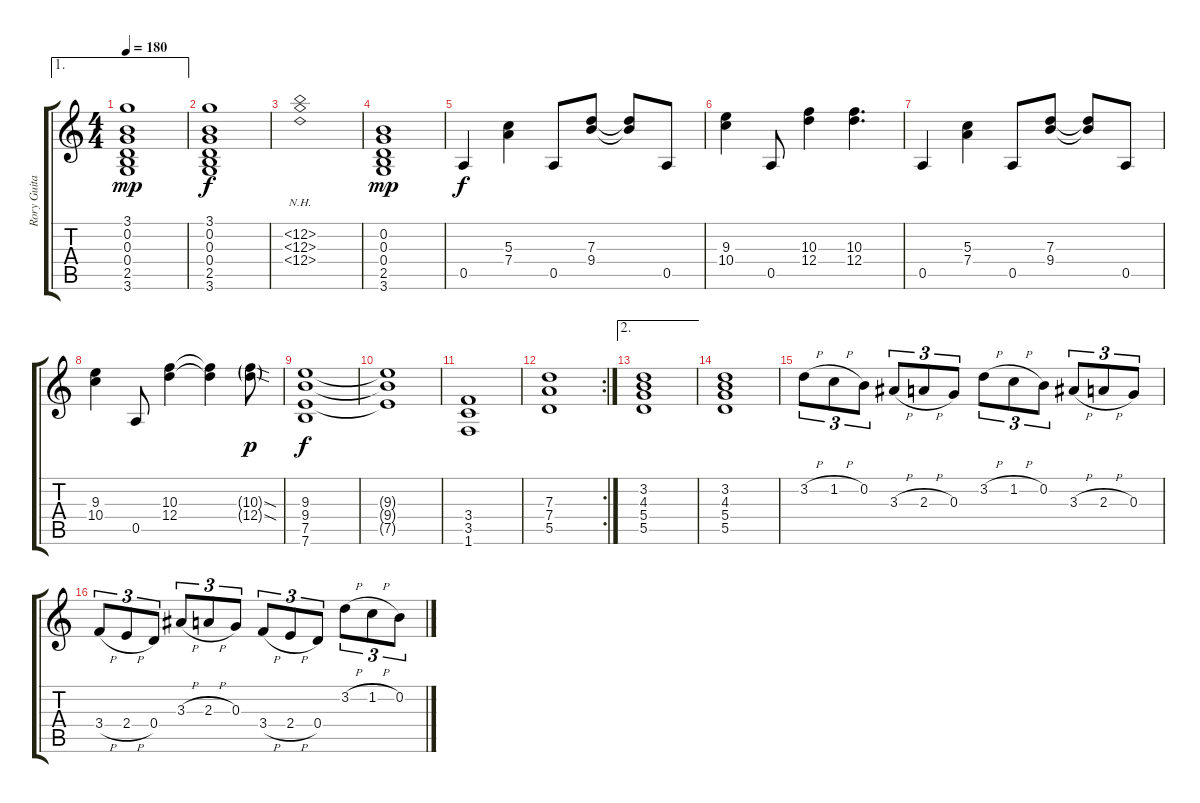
\track ("Rory Guitar" "Rory Guita") {instrument distortionguitar}
\staff {score tabs}
\tuning (E4 B3 G3 D3 A2 E2) {hide}
\ae 1
\ts (4 4)
\tempo 180
\clef g2
\ks c
(3.1 0.2 0.3 0.4 2.5 3.6).1{dy mp} |
(3.1 0.2 0.3 0.4 2.5 3.6).1{dy f} |
(12.2{nh} 12.3{nh} 12.4{nh}).1 |
(0.2 0.3 0.4 2.5 3.6).1{dy mp} |
0.5.4{dy f volume 14} (5.3 7.4).4 0.5.8 (7.3 9.4).8 (7.3{t} 9.4{t}).8 0.5.8 |
(9.3 10.4).4 0.5.8 (10.3 12.4).4 (10.3 12.4).4{d} |
0.5.4 (5.3 7.4).4 0.5.8 (7.3 9.4).8 (7.3{t} 9.4{t}).8 0.5.8 |
(9.3 10.4).4 0.5.8 (10.3 12.4).4 (10.3{t} 12.4{t}).4 (10.3{sod g} 12.4{sod g}).8{dy p} |
(9.3 9.4 7.5 7.6).1{dy f volume 10} |
(9.3{t} 9.4{t} 7.5{t}).1 |
(3.4 3.5 1.6).1 |
\rc 2
(7.3 7.4 5.5).1 |
\ae 2
(3.2 4.3 5.4 5.5).1{volume 10} |
(3.2 4.3 5.4 5.5).1 |
3.2{h}.8{tu (3 2)} 1.2{h}.8{tu (3 2)} 0.2.8{tu (3 2)} 3.3{h}.8{tu (3 2)} 2.3{h}.8{tu (3 2)} 0.3.8{tu (3 2)} 3.2{h}.8{tu (3 2)} 1.2{h}.8{tu (3 2)} 0.2.8{tu (3 2)} 3.3{h}.8{tu (3 2)} 2.3{h}.8{tu (3 2)} 0.3.8{tu (3 2)} |
3.4{h}.8{tu (3 2)} 2.4{h}.8{tu (3 2)} 0.4.8{tu (3 2)} 3.3{h}.8{tu (3 2)} 2.3{h}.8{tu (3 2)} 0.3.8{tu (3 2)} 3.4{h}.8{tu (3 2)} 2.4{h}.8{tu (3 2)} 0.4.8{tu (3 2)} 3.2{h}.8{tu (3 2)} 1.2{h}.8{tu (3 2)} 0.2.8{tu (3 2)}
